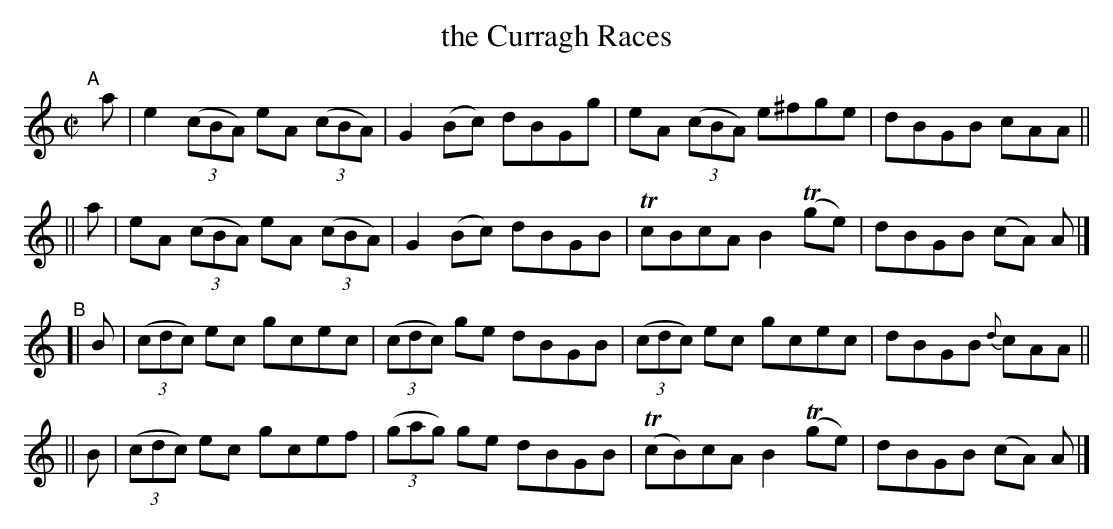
X:1
T: the Curragh Races
M: C|
L: 1/8
K: Am
"^A"\
[|]a | e2 ((3cBA) eA ((3cBA) | G2(Bc) dBGg | eA ((3cBA) e^fge | dBGB cAA ||
|| a | eA ((3cBA) eA ((3cBA) | G2(Bc) dBGB | TcBcA B2(Tge) | dBGB (cA) A |]
"^B"\
[| B | (3(cdc) ec gcec | (3(cdc) ge dBGB | (3(cdc) ec gcec | dBGB {d}cAA ||
|| B | (3(cdc) ec gcef | (3(gag) ge dBGB | (TcB)cA B2(Tge) | dBGB (cA) A |]
